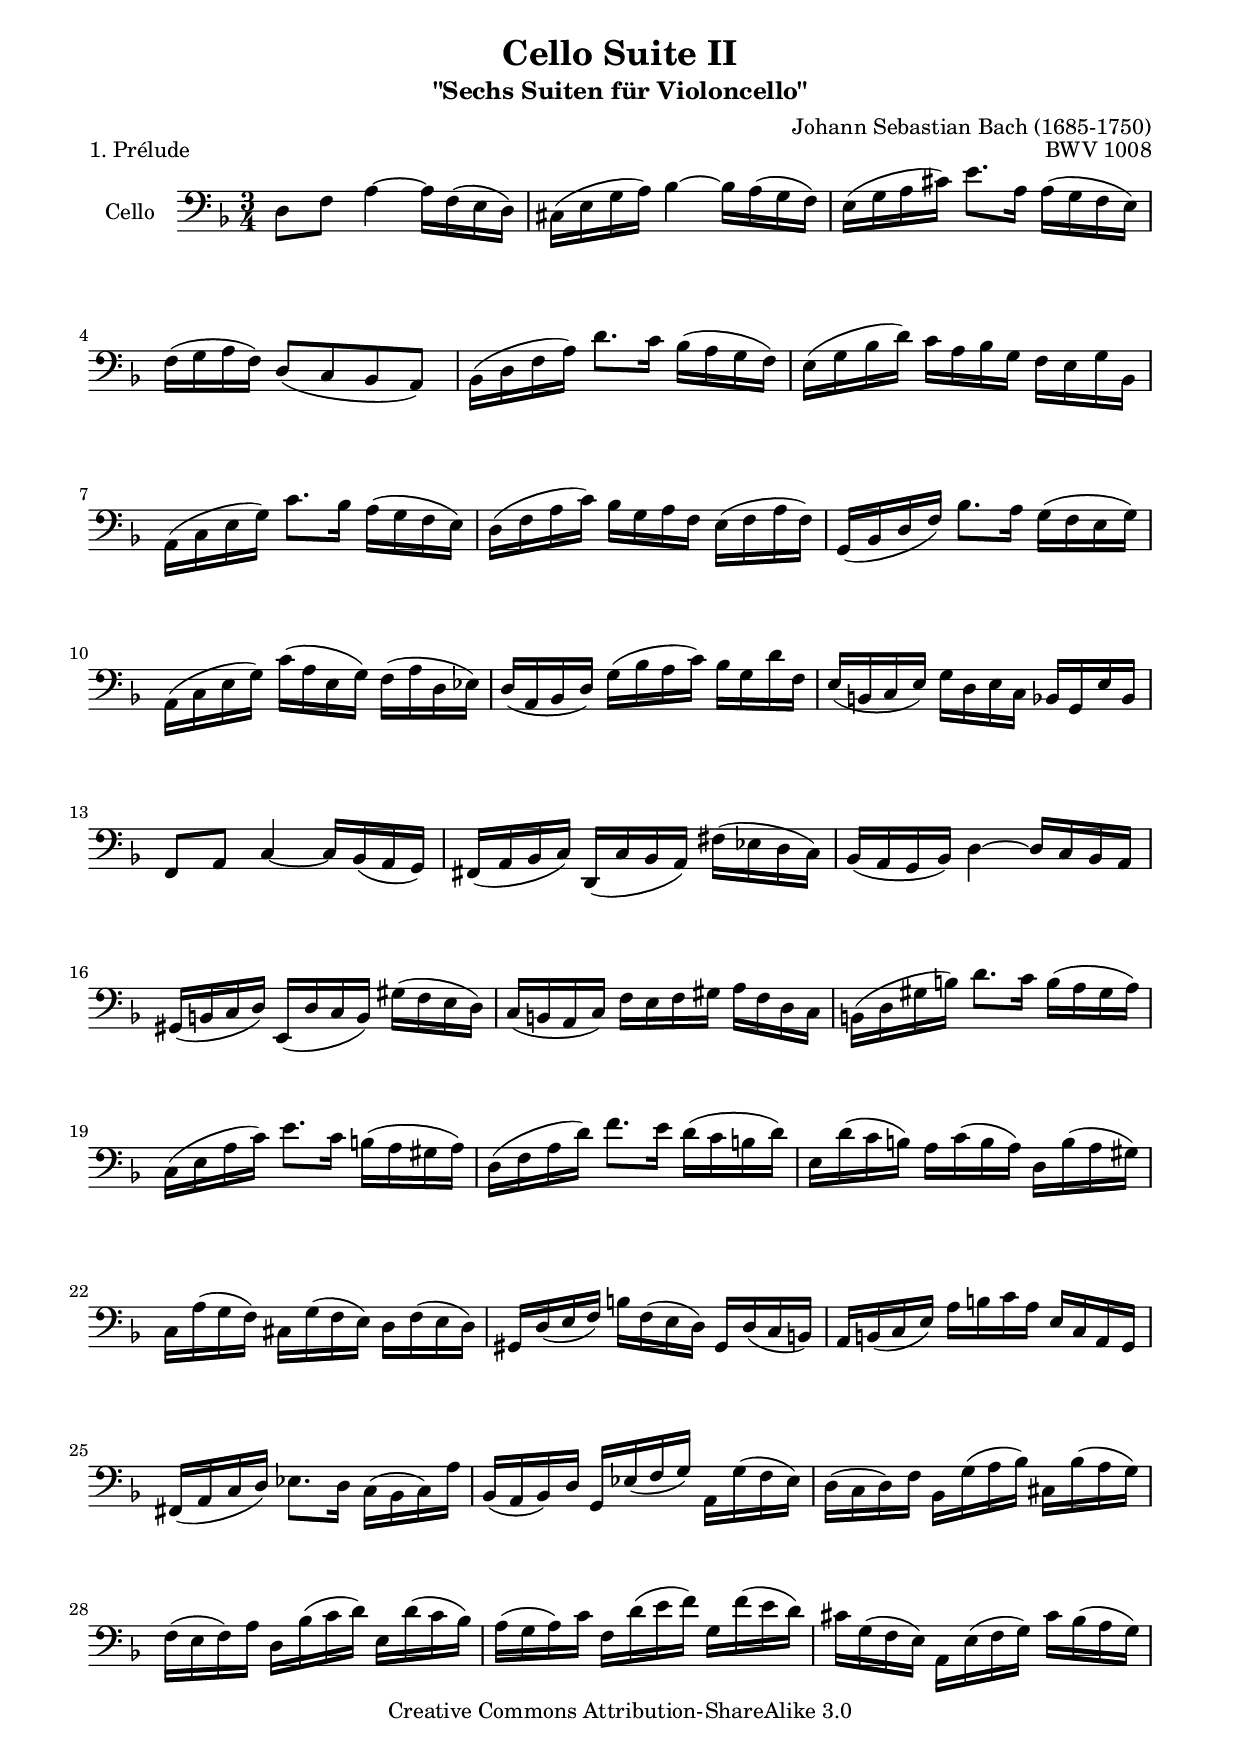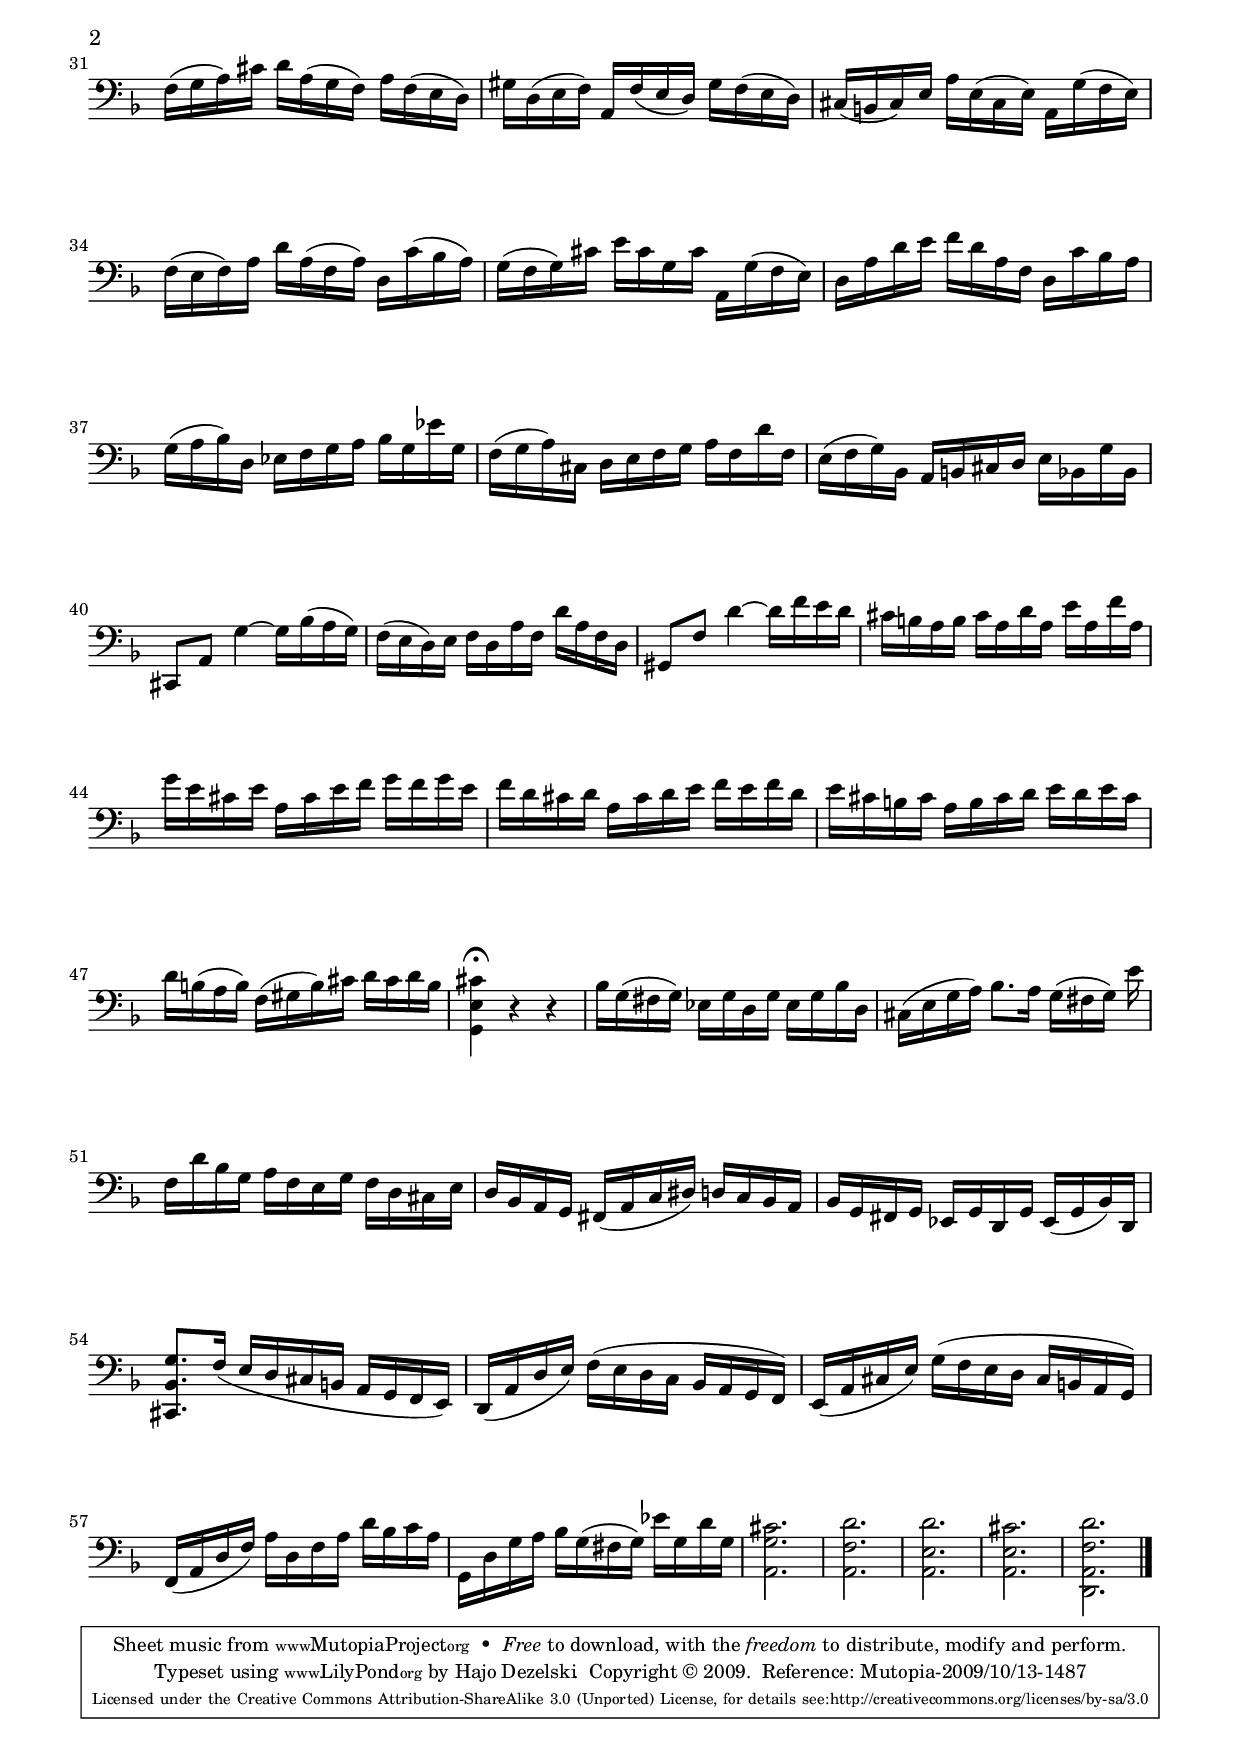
\version "2.13.4"

\paper {
    page-top-space = #0.0
    %indent = 0.0
    line-width = 18.0\cm
    ragged-bottom = ##f
    ragged-last-bottom = ##f
}

% #(set-default-paper-size "a4")

#(set-global-staff-size 19)

\header {
        title = "Cello Suite II"
        subtitle = "\"Sechs Suiten für Violoncello\""
        piece = "1. Prélude"
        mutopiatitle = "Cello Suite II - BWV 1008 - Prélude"
        composer = "Johann Sebastian Bach (1685-1750)"
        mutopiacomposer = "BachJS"
        opus = "BWV 1008"
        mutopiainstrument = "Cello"
	arrangement = "Hajo Dezelski"
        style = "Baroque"
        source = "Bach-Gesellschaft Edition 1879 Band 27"
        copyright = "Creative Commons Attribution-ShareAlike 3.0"
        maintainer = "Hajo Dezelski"
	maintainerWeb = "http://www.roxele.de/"
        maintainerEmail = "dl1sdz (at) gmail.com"
	
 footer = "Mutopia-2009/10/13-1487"
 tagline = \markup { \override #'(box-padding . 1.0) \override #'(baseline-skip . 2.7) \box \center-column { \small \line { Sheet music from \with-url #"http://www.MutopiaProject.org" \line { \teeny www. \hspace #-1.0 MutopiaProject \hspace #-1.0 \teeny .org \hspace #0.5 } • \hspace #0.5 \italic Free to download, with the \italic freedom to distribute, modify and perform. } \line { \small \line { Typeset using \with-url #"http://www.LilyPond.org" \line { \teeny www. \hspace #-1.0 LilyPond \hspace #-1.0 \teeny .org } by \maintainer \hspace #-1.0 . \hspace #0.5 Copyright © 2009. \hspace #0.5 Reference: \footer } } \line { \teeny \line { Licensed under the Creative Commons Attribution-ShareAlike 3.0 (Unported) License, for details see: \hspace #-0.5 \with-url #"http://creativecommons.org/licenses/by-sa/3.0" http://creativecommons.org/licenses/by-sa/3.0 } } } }
}

melody = \relative c {
	d8 f a4 ~ a16 [ f16 (e d) ] | % 1
	cis16 [ (e g a) ] bes4 ~ bes16 [ a (g f) ] | % 2
	e16 [ ( g a cis) ] e8. [ a,16] a [ (g f e) ] | % 3
	f16 [ (g a f)]  d8 [(c bes a)] | % 4
	bes16 [(d f a)] d8. c16 bes [(a g f)] | % 5
	e16 [( g bes d)] c [ a bes g] f [e g bes,]  | % 6
	a16 [(c e g)] c8. bes16 a [(g f e)] | % 7
	d16 [(f a c)] bes [g a f] e [(f a f)] | % 8
	g,16 [(bes d f)] bes8. a16 g [(f e g)] | % 9
	a,16 [(c e g)] c [( a e g)] f [(a d, ees)] | % 10
	d16 [(a bes d)] g [(bes a c)] bes [g d' f,] | % 11
	e16 [(b c e)] g [d e c] bes [g e' bes] | % 12
	f8 [a ] c4 ~ c16 [bes (a g)]  | % 13
	fis [(a bes c)]  d, [(c' bes a)] fis' [(ees d c)] | % 14
	bes16 [(a g bes)] d4 ~ d16 [c bes a] | % 15
	gis16 [( b  c d)] e, [(d' c b)] gis' [(f e d)] | % 16
	c16 [(b a c)] f [e f gis] a [f d c]  | % 17
	b16 [(d gis b)] d8. [c16] b [(a gis a)]  | % 18
	c,16 [(e a c)] e8. [c16] b [(a gis a)]  | % 19
	d,16 [(f a d)] f8. [e16] d [(c b d)] | % 20
	e,16 [d' (c b)] a [c (b a)] d, [b' (a gis)] | % 21
	c,16 [a' (g f)] cis [g' (f e)] d [f (e d)]  | % 22
	gis,16 [d' (e f)] b [f (e d)] gis, [d' (c b)] | % 23
	a16 [b (c e)] a [b c a] e [c a g] | % 24
	fis16 [(a c d)] ees8. [d16] c [(bes c) a']  | % 25
	bes,16 [(a bes) d] g, [ees' (f g)] a, [g' (f ees)]  | % 26
	d16 [(c d) f] bes, [g' (a bes)] cis, [bes' (a g)] | % 27
	f16 [( e f) a] d, [bes' (c d)] e, [d' (c bes)] | % 28
	a16 [(g a) c] f, [d' (e f)] g, [f' (e d)] | % 29
	cis16 [g (f e)] a, [e' (f g)] cis [bes (a g)] | % 30
	f16 [(g a) cis] d [a (g f)] a [f (e d)] | % 31
	gis16 [d (e f)] a, [f' (e d)] gis [f (e d)] | % 32
	cis16 [(b cis) e] a [e (cis e)] a, [g' (f e)]  | % 33
	f16 [(e f) a] d [a (f a)] d, [c' (bes a)]  | % 34
	g16 [(f g) cis] e [cis g cis] a, [g' (f e)] | % 35
	d16 [a' d e] f [d a f] d [c' bes a] | % 36
	g16 [(a bes) d,] ees [f g a] bes [g ees' g,]  | % 37
	f16 [(g a) cis,] d [e f g] a [f d' f,]  | % 38
	e16 [(f g) bes,] a [b cis d] e [bes g' bes,] | % 39
	cis,8 [a'] g'4 ~ g16 [bes (a g)] | % 40
	f16 [(e d) e] f [d a' f] d' [a f d] | % 41
	gis,8 [f'] d'4 ~ d16 [f e d] | % 42
	cis16 [b a b] cis [a d a] e' [a, f' a,] | % 43
	g'16 [e cis e] a, [cis e f] g [f g e] | % 44
	f16 [d cis d] a [cis d e] f [e f d] | % 45
	e16 [cis b cis] a [b cis d] e [d e cis] | % 46
	d [b (a b)] f [(gis b) cis] d [cis d b] | % 47
	<g, e' cis'>4 \fermata r4 r4 | % 48
	bes'16 [g (fis g)] ees [g d g] ees [g bes d,]  | % 49
	cis16 [(e g a)] bes8. [a16] g [(fis g)] e'] | % 50
	f,16 [d' bes g] a [f e g] f [d cis e]  | % 51
	d [bes a g] fis [(a c dis)] d [c bes a] | % 52
	bes16 [g fis g] ees [g d g] ees [(g bes) d,]  | % 53
	<cis bes' g'>8. f'16 (e [d cis b] a [g f e)] | % 54
	d16 [(a' d e)]  f [(e d c] bes [a g f)] | % 55
	e16 [(a cis e)] g [(f e d] cis [b a g)] | % 56
	f16 [(a d f)] a [d, f a] d [bes c a]  | % 57
	g,16 [d' g a] bes [g (fis g)] ees' [g, d' g,] | % 58
	<a, g' cis>2. | % 59
	<a f' d'>2. | % 60
	<a e' d'>2. | % 61
	<a e' cis'>2. | % 62
	<d, a' f' d'>2. \bar "|." % 63
	
}


% The score definition

\score {
 	\context Staff << 
        \set Staff.instrumentName = "Cello"
	\set Staff.midiInstrument = "cello"
        { \clef bass \key d \minor \time 3/4 \melody  }
    >>
	\layout { }
 	 \midi { }
}
